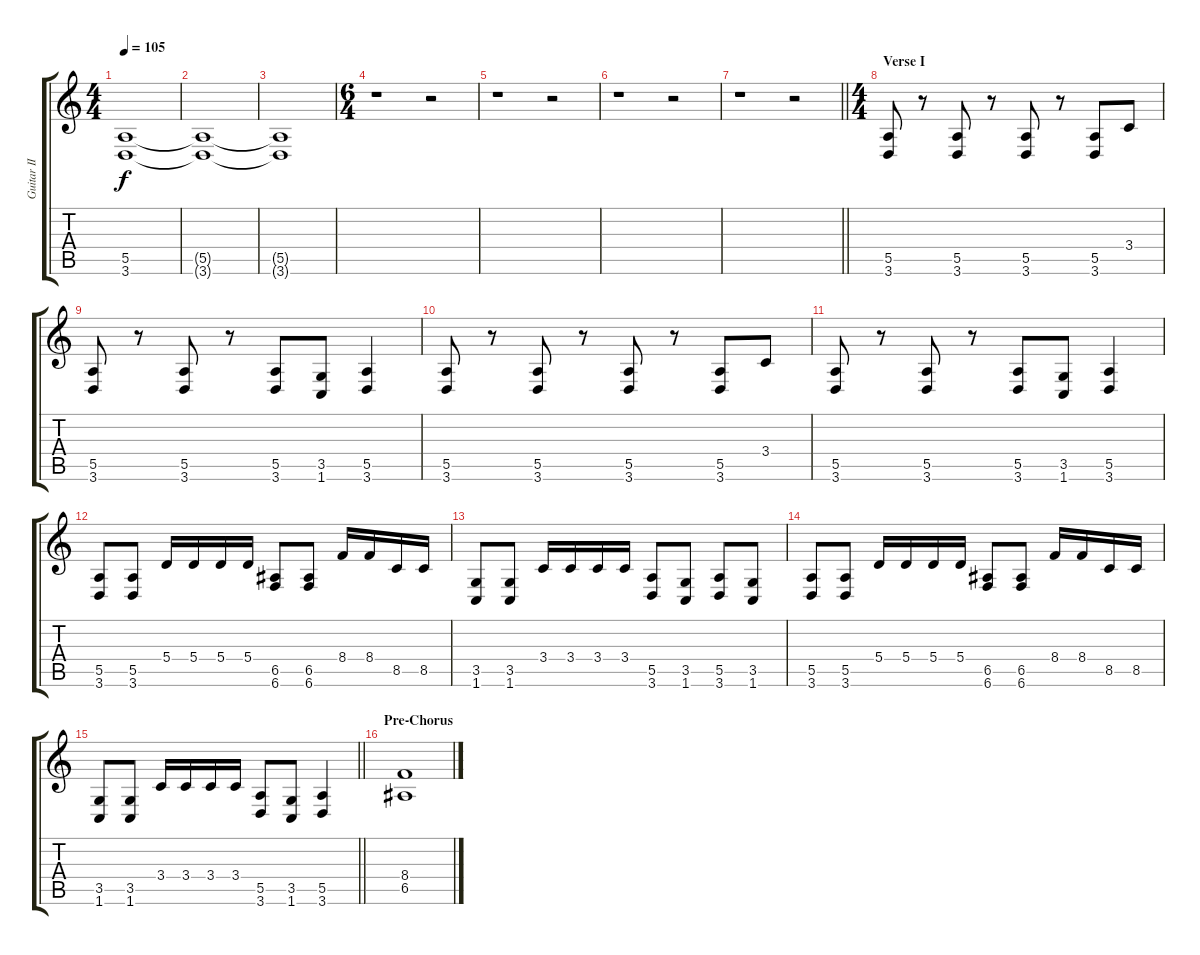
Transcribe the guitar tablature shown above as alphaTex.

\track ("Guitar II" "Guitar II") {instrument distortionguitar}
\staff {score tabs}
\tuning (B3 Gb3 D3 A2 E2 B1) {hide}
\ts (4 4)
\tempo 105
\clef g2
\ks c
(5.5{t} 3.6{t}).1{dy f} |
(5.5{t} 3.6{t}).1 |
(5.5{t} 3.6{t}).1 |
\ts (6 4)
r.1 r.2 |
r.1 r.2 |
r.1 r.2 |
\barLineRight lightlight
r.1 r.2 |
\ts (4 4)
\section ("" "Verse I")
(5.5 3.6).8 r.8 (5.5 3.6).8 r.8 (5.5 3.6).8 r.8 (5.5 3.6).8 3.4.8 |
(5.5 3.6).8 r.8 (5.5 3.6).8 r.8 (5.5 3.6).8 (3.5 1.6).8 (5.5 3.6).4 |
(5.5 3.6).8 r.8 (5.5 3.6).8 r.8 (5.5 3.6).8 r.8 (5.5 3.6).8 3.4.8 |
(5.5 3.6).8 r.8 (5.5 3.6).8 r.8 (5.5 3.6).8 (3.5 1.6).8 (5.5 3.6).4 |
(5.5 3.6).8 (5.5 3.6).8 5.4.16 5.4.16 5.4.16 5.4.16 (6.5 6.6).8 (6.5 6.6).8 8.4.16 8.4.16 8.5.16 8.5.16 |
(3.5 1.6).8 (3.5 1.6).8 3.4.16 3.4.16 3.4.16 3.4.16 (5.5 3.6).8 (3.5 1.6).8 (5.5 3.6).8 (3.5 1.6).8 |
(5.5 3.6).8 (5.5 3.6).8 5.4.16 5.4.16 5.4.16 5.4.16 (6.5 6.6).8 (6.5 6.6).8 8.4.16 8.4.16 8.5.16 8.5.16 |
\barLineRight lightlight
(3.5 1.6).8 (3.5 1.6).8 3.4.16 3.4.16 3.4.16 3.4.16 (5.5 3.6).8 (3.5 1.6).8 (5.5 3.6).4 |
\section ("" "Pre-Chorus")
(8.4 6.5).1
